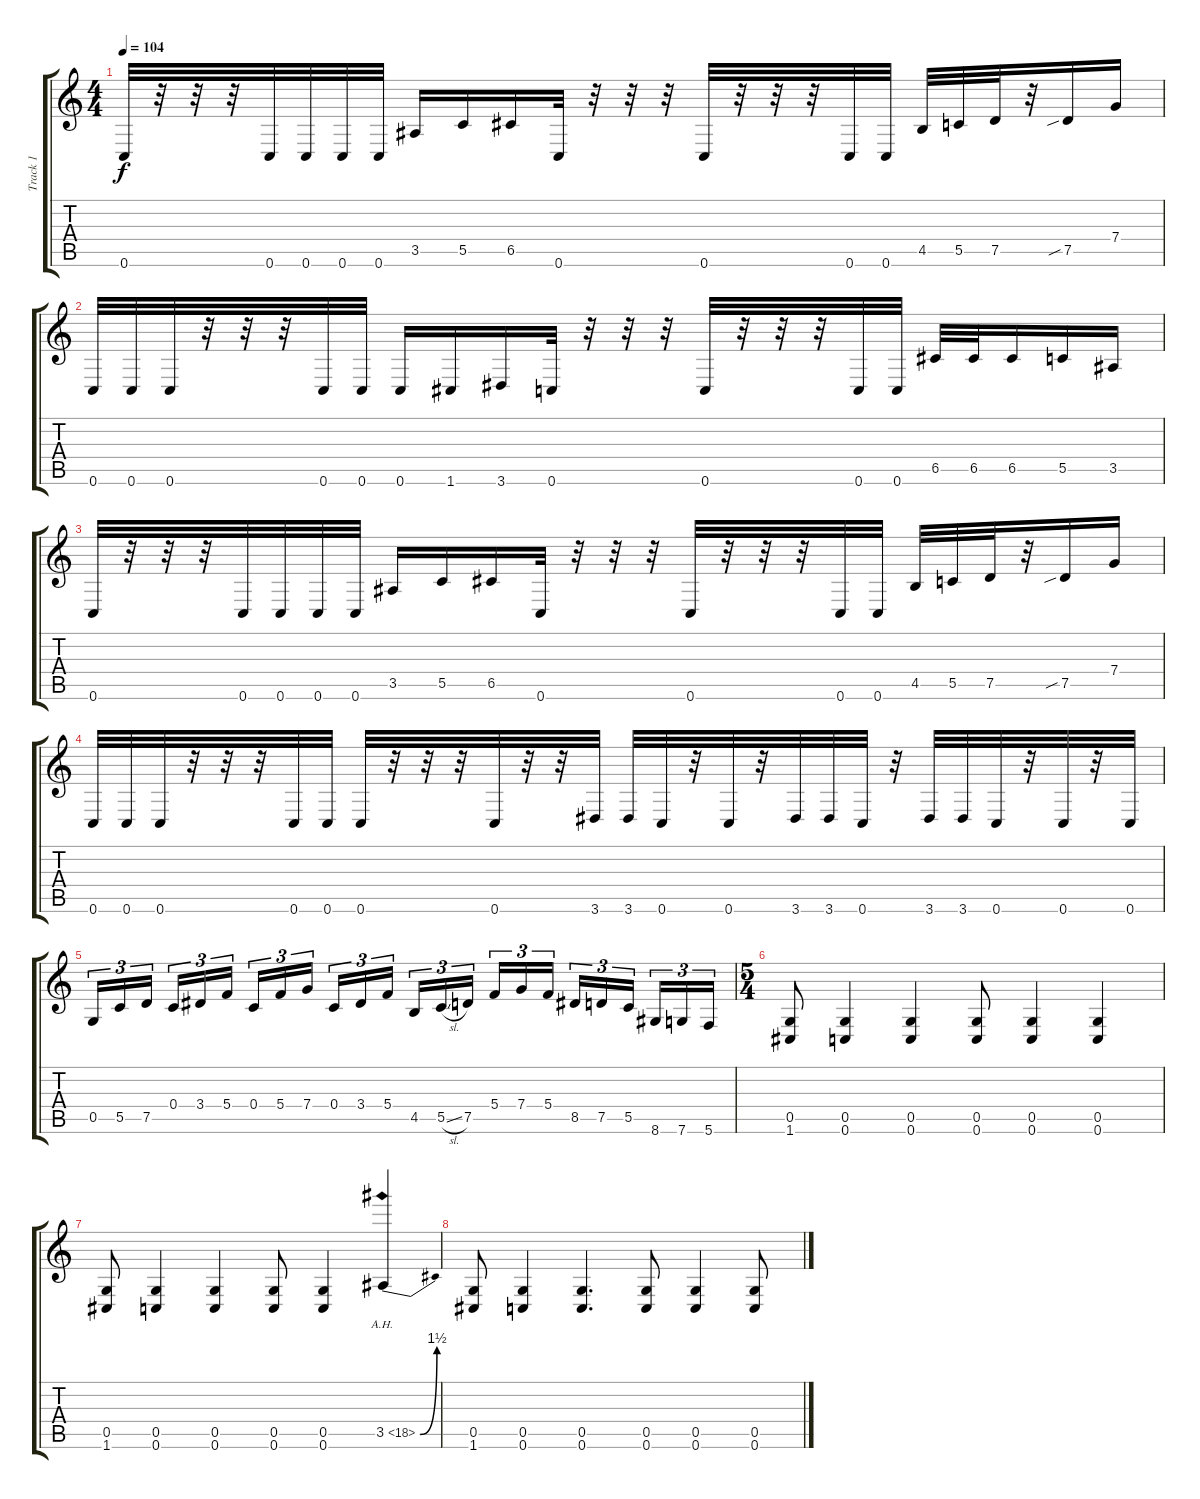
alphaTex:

\track ("Track 1" "Track 1") {instrument distortionguitar}
\staff {score tabs}
\tuning (D4 A3 F3 C3 G2 C2) {hide}
\ts (4 4)
\tempo 104
\clef g2
\ks c
0.6.32{dy f} r.32 r.32 r.32 0.6.32 0.6.32 0.6.32 0.6.32 3.5.16 5.5.16 6.5.16 0.6.32 r.32 r.32 r.32 0.6.32 r.32 r.32 r.32 0.6.32 0.6.32 4.5.32 5.5.32 7.5.32 r.32 7.5{sib}.16 7.4.16 |
0.6.32 0.6.32 0.6.32 r.32 r.32 r.32 0.6.32 0.6.32 0.6.16 1.6.16 3.6.16 0.6.32 r.32 r.32 r.32 0.6.32 r.32 r.32 r.32 0.6.32 0.6.32 6.5.32 6.5.32 6.5.16 5.5.16 3.5.16 |
0.6.32 r.32 r.32 r.32 0.6.32 0.6.32 0.6.32 0.6.32 3.5.16 5.5.16 6.5.16 0.6.32 r.32 r.32 r.32 0.6.32 r.32 r.32 r.32 0.6.32 0.6.32 4.5.32 5.5.32 7.5.32 r.32 7.5{sib}.16 7.4.16 |
0.6.32 0.6.32 0.6.32 r.32 r.32 r.32 0.6.32 0.6.32 0.6.32 r.32 r.32 r.32 0.6.32 r.32 r.32 3.6.32 3.6.32 0.6.32 r.32 0.6.32 r.32 3.6.32 3.6.32 0.6.32 r.32 3.6.32 3.6.32 0.6.32 r.32 0.6.32 r.32 0.6.32 |
0.5.16{tu (3 2)} 5.5.16{tu (3 2)} 7.5.16{tu (3 2) beam splitsecondary} 0.4.16{tu (3 2)} 3.4.16{tu (3 2)} 5.4.16{tu (3 2)} 0.4.16{tu (3 2)} 5.4.16{tu (3 2)} 7.4.16{tu (3 2) beam splitsecondary} 0.4.16{tu (3 2)} 3.4.16{tu (3 2)} 5.4.16{tu (3 2)} 4.5.16{tu (3 2)} 5.5{sl}.16{tu (3 2)} 7.5.16{tu (3 2) beam splitsecondary} 5.4.16{tu (3 2)} 7.4.16{tu (3 2)} 5.4.16{tu (3 2)} 8.5.16{tu (3 2)} 7.5.16{tu (3 2)} 5.5.16{tu (3 2) beam splitsecondary} 8.6.16{tu (3 2)} 7.6.16{tu (3 2)} 5.6.16{tu (3 2)} |
\ts (5 4)
(0.5 1.6).8 (0.5 0.6).4 (0.5 0.6).4 (0.5 0.6).8 (0.5 0.6).4 (0.5 0.6).4 |
(0.5 1.6).8 (0.5 0.6).4 (0.5 0.6).4 (0.5 0.6).8 (0.5 0.6).4 3.5{be (bend 0 0 60 6) ah 15}.4 |
(0.5 1.6).8 (0.5 0.6).4 (0.5 0.6).4{d} (0.5 0.6).8 (0.5 0.6).4 (0.5 0.6).8
